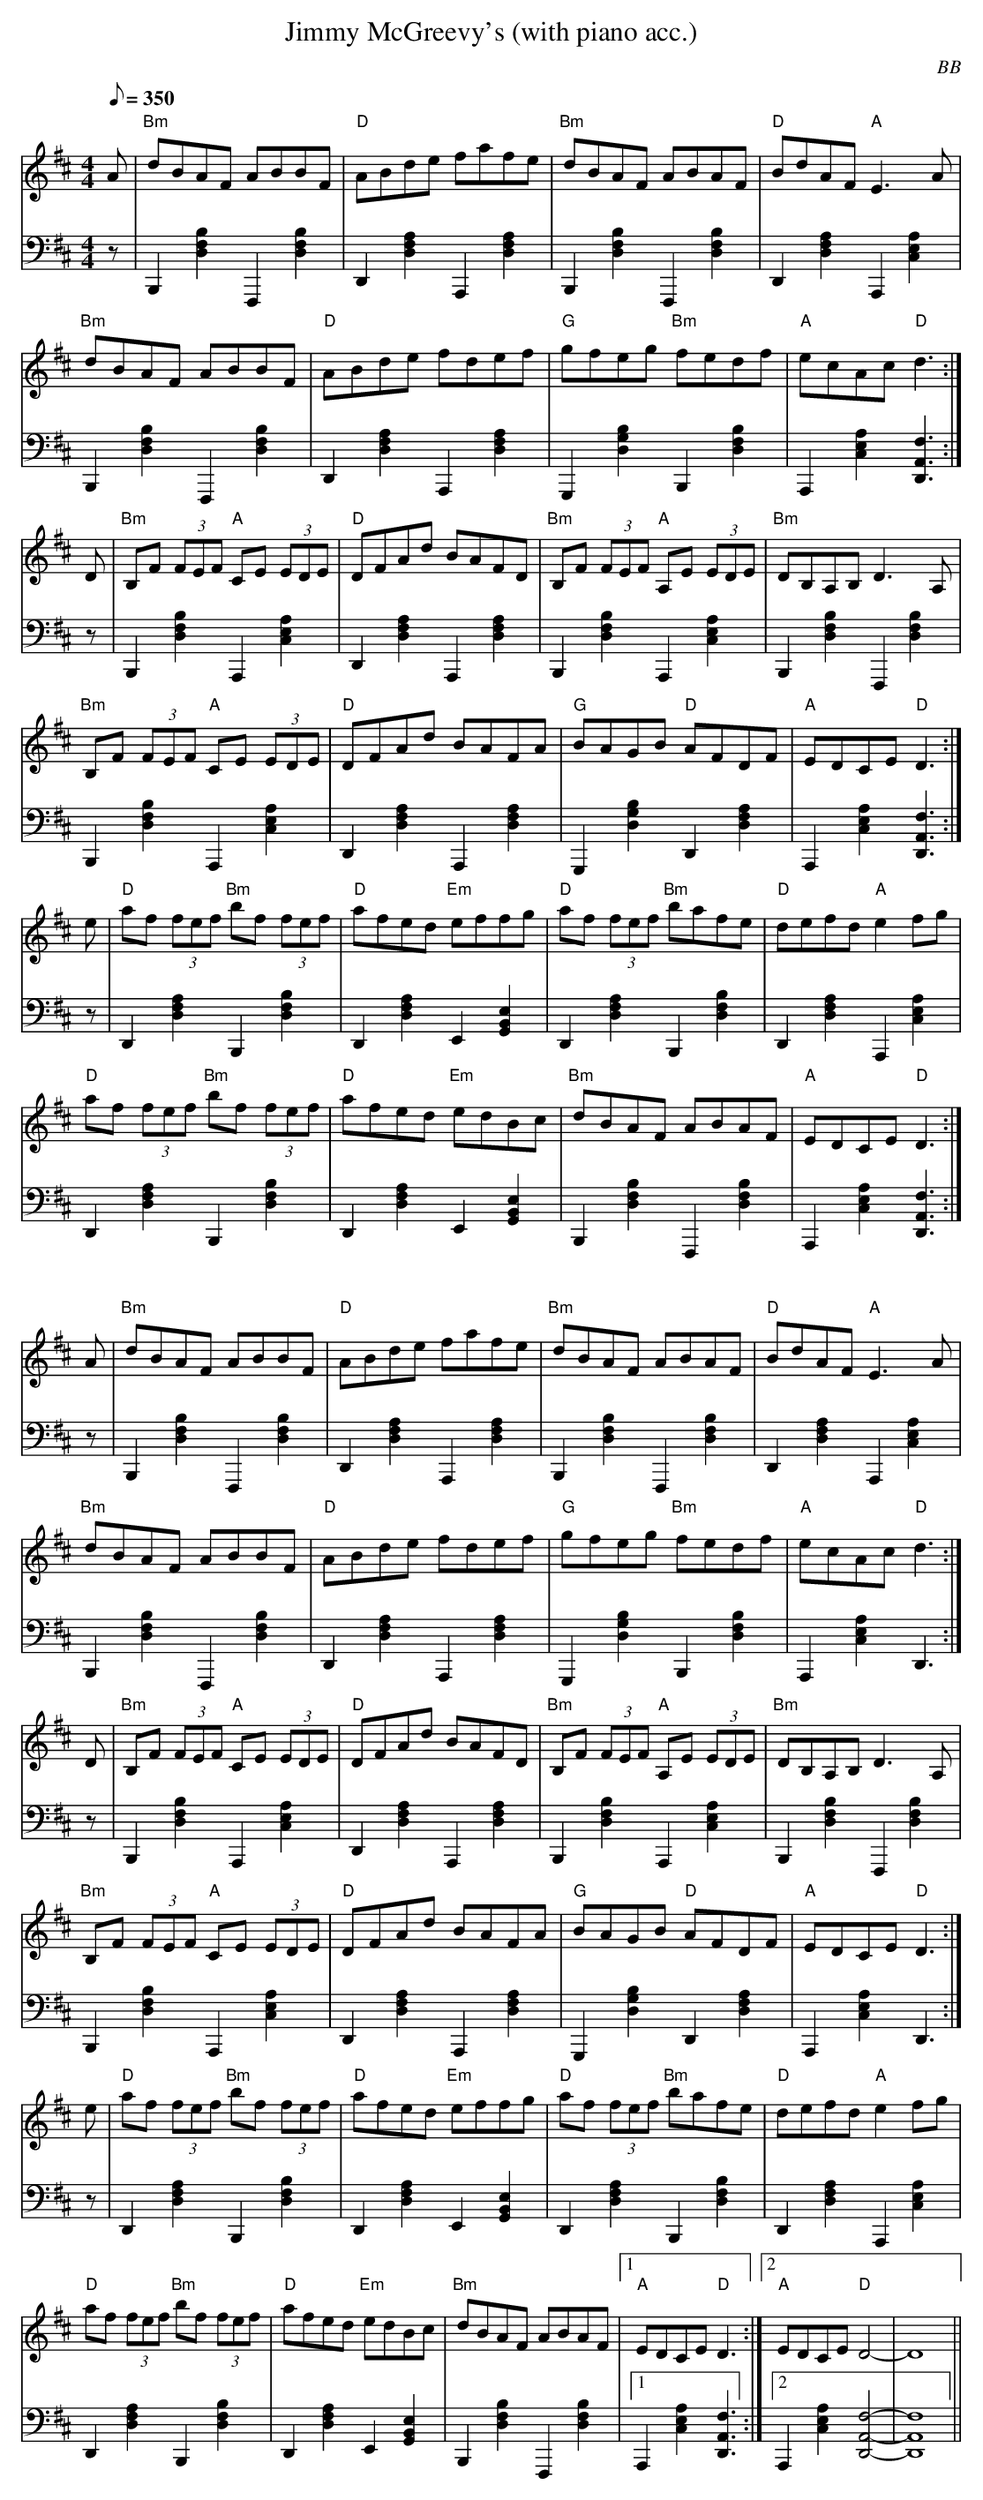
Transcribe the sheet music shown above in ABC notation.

X:1
T: Jimmy McGreevy's (with piano acc.)
C: BB
Q: 1/8=350
M: 4/4
L: 1/8
V: 1 program 1 21 %acc volume=100
V: 2 volume=70 clef=bass m=D program 1 00
K: D
[V:1] A | "Bm"dBAF ABBF | "D"ABde fafe | "Bm"dBAF ABAF | "D"BdAF "A"E3 A |
[V:2] z|B,,2[F2B2D2]F,,2[F2D2B2]|D,2[A2D2F2]A,,2[A2D2F2]|B,,2[F2B2D2]F,,2[F2D2B2]|\
D,2[A2D2F2]A,,2[A2C2E2]|
[V:1] "Bm"dBAF ABBF | "D"ABde fdef | "G"gfeg "Bm"fedf | "A"ecAc "D"d3 :|
[V:2] B,,2[F2B2D2]F,,2[F2D2B2]|D,2[A2D2F2]A,,2[A2D2F2]|G,,2[G2B2D2]B,,2[F2B2D2]|\
A,,2[A2C2E2] [D,3A,3F3]:|
[V:1] D|"Bm"B,F (3FEF "A"CE (3EDE|"D"DFAd BAFD|"Bm"B,F (3FEF "A"A,E (3EDE|\
"Bm"DB,A,B, D3 A,|
[V:2] z|B,,2[F2B2D2]A,,2[A2C2E2]|D,2[A2D2F2]A,,2[A2D2F2]|B,,2[F2B2D2]A,,2[A2C2E2]|\
B,,2[F2B2D2]F,,2[F2D2B2]|
[V:1] "Bm"B,F (3FEF "A"CE (3EDE | "D"DFAd BAFA |"G"BAGB "D"AFDF |"A"EDCE "D"D3 :|
[V:2] B,,2[F2B2D2]A,,2[A2C2E2]|D,2[A2D2F2]A,,2[A2D2F2]|G,,2[G2B2D2]D,2[A2D2F2]|\
A,,2[A2C2E2][D,3A,3F3]:|
[V:1] e | "D"af (3fef "Bm"bf (3fef | "D"afed "Em"effg |"D"af (3fef "Bm"bafe |\
"D"defd "A"e2 fg |
[V:2] z|D,2[A2D2F2]B,,2[F2B2D2]|D,2[A2D2F2]E,2[E2G,2B,2]|D,2[A2D2F2]B,,2[F2B2D2]|\
D,2[A2D2F2]A,,2[A2C2E2]|
[V:1] "D"af (3fef "Bm"bf (3fef |"D"afed "Em"edBc |"Bm"dBAF ABAF |"A"EDCE "D"D3 :|
[V:2] D,2[A2D2F2]B,,2[F2B2D2]|D,2[A2D2F2]E,2[E2G,2B,2]|B,,2[F2B2D2]F,,2[F2D2B2]|\
A,,2[A2C2E2][D,3F3A,3]:|
[V:1] A | "Bm"dBAF ABBF | "D"ABde fafe | "Bm"dBAF ABAF | "D"BdAF "A"E3 A |
[V:2] z|B,,2[F2B2D2]F,,2[F2D2B2]|D,2[A2D2F2]A,,2[A2D2F2]|B,,2[F2B2D2]F,,2[F2D2B2]|\
D,2[A2D2F2]A,,2[A2C2E2]|
[V:1] "Bm"dBAF ABBF | "D"ABde fdef | "G"gfeg "Bm"fedf | "A"ecAc "D"d3 :|
[V:2] B,,2[F2B2D2]F,,2[F2D2B2]|D,2[A2D2F2]A,,2[A2D2F2]|G,,2[G2B2D2]B,,2[F2B2D2]|\
A,,2[A2C2E2] D,3:|
[V:1] D|"Bm"B,F (3FEF "A"CE (3EDE|"D"DFAd BAFD|"Bm"B,F (3FEF "A"A,E (3EDE|\
"Bm"DB,A,B, D3 A,|
[V:2] z|B,,2[F2B2D2]A,,2[A2C2E2]|D,2[A2D2F2]A,,2[A2D2F2]|B,,2[F2B2D2]A,,2[A2C2E2]|\
B,,2[F2B2D2]F,,2[F2D2B2]|
[V:1] "Bm"B,F (3FEF "A"CE (3EDE | "D"DFAd BAFA |"G"BAGB "D"AFDF |"A"EDCE "D"D3 :|
[V:2] B,,2[F2B2D2]A,,2[A2C2E2]|D,2[A2D2F2]A,,2[A2D2F2]|G,,2[G2B2D2]D,2[A2D2F2]|\
A,,2[A2C2E2] D,3:|
[V:1] e | "D"af (3fef "Bm"bf (3fef | "D"afed "Em"effg |"D"af (3fef "Bm"bafe |\
"D"defd "A"e2 fg |
[V:2] z|D,2[A2D2F2]B,,2[F2B2D2]|D,2[A2D2F2]E,2[E2G,2B,2]|D,2[A2D2F2]B,,2[F2B2D2]|\
D,2[A2D2F2]A,,2[A2C2E2]|
[V:1] "D"af (3fef "Bm"bf (3fef |"D"afed "Em"edBc |"Bm"dBAF ABAF |1 "A"EDCE "D"D3 :|2\
"A"EDCE "D"D4-|D8||
[V:2] D,2[A2D2F2]B,,2[F2B2D2]|D,2[A2D2F2]E,2[E2G,2B,2]|B,,2[F2B2D2]F,,2[F2D2B2]|1\
A,,2[A2C2E2][D,3F3A,3] :|2 A,,2[A2C2E2][D,4-A,4-F4-]|[D,8A,8F8]||
